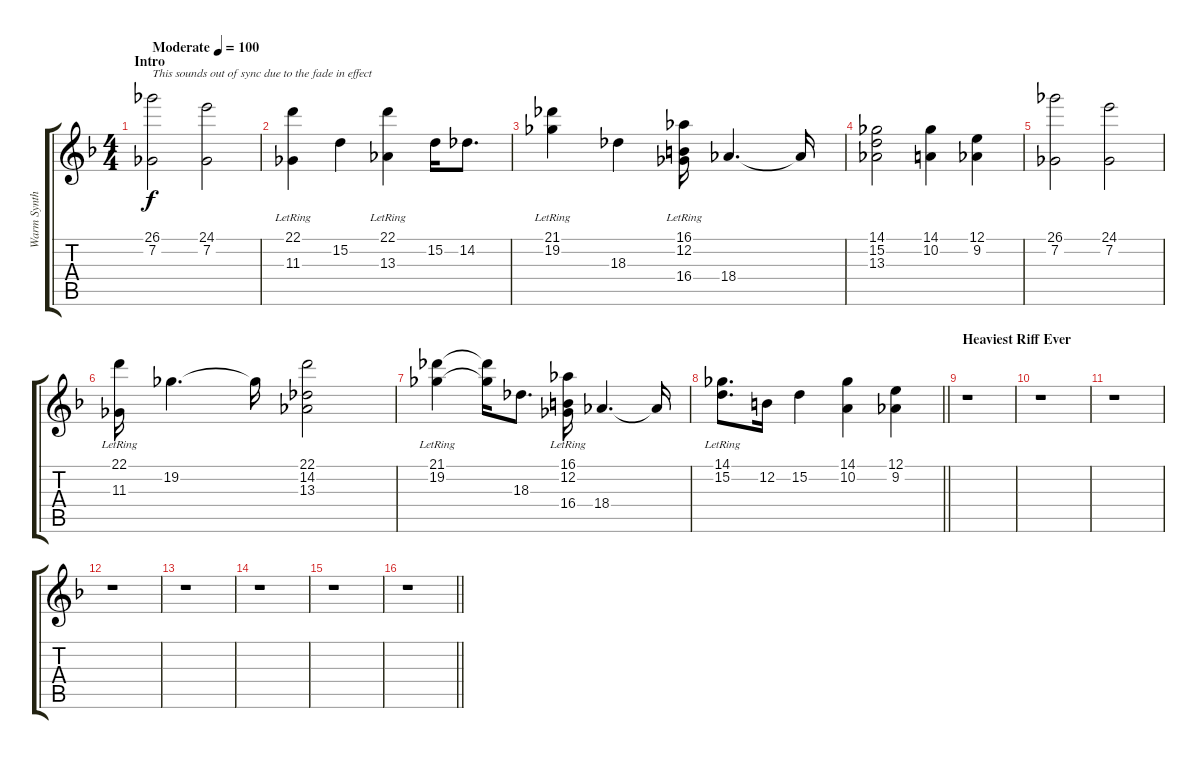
\track ("Warm Synth + Flute" "Warm Synth") {instrument pad2warm}
\staff {score tabs}
\tuning (E4 B3 G3 D3 A2 E2) {hide}
\ts (4 4)
\section ("" "Intro")
\tempo (100 "Moderate")
\clef g2
\ks dminor
(26.1 7.2).2{txt "This sounds out of sync due to the fade in effect" dy f instrument pad2warm} (24.1 7.2).2 |
(22.1{lr} 11.3{lr}).4 15.2.4 (22.1{lr} 13.3{lr}).4 15.2.16 14.2.8{d} |
(21.1{lr} 19.2{lr}).4 18.3.4 (16.1{lr} 12.2{lr} 16.4).16 18.4.4{d} 18.4{t}.16 |
(14.1 15.2 13.3).2 (14.1 10.2).4 (12.1 9.2).4 |
(26.1 7.2).2 (24.1 7.2).2 |
(22.1{lr} 11.3{lr}).16 19.2.4{d} 19.2{t}.16 (22.1 14.2 13.3).2 |
(21.1{lr} 19.2{lr}).4 (21.1{t} 19.2{t}).16 18.3.8{d} (16.1{lr} 12.2{lr} 16.4).16 18.4.4{d} 18.4{t}.16 |
\barLineRight lightlight
(14.1{lr} 15.2).8{d} 12.2.16 15.2.4 (14.1 10.2).4 (12.1 9.2).4 |
\section ("" "Heaviest Riff Ever")
r.1 |
r.1 |
r.1 |
r.1 |
r.1 |
r.1 |
r.1 |
\barLineRight lightlight
r.1
